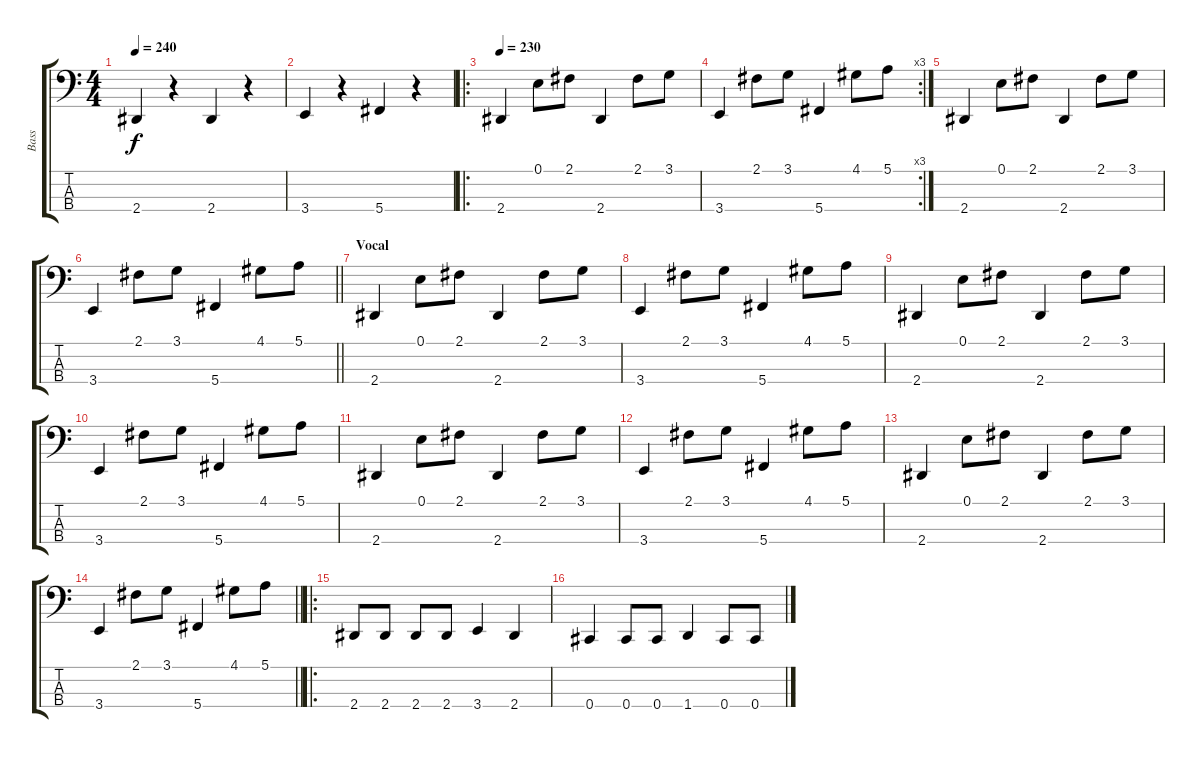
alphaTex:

\track ("Bass" "Bass") {instrument electricbassfinger}
\staff {score tabs}
\tuning (E2 B1 Gb1 Db1) {hide}
\ts (4 4)
\tempo 240
\clef f4
\ks c
2.4.4{dy f} r.4 2.4.4 r.4 |
3.4.4 r.4 5.4.4 r.4 |
\ro
\tempo 230
2.4.4 0.1.8 2.1.8 2.4.4 2.1.8 3.1.8 |
\rc 3
3.4.4 2.1.8 3.1.8 5.4.4 4.1.8 5.1.8 |
2.4.4 0.1.8 2.1.8 2.4.4 2.1.8 3.1.8 |
\barLineRight lightlight
3.4.4 2.1.8 3.1.8 5.4.4 4.1.8 5.1.8 |
\section ("" "Vocal")
2.4.4 0.1.8 2.1.8 2.4.4 2.1.8 3.1.8 |
3.4.4 2.1.8 3.1.8 5.4.4 4.1.8 5.1.8 |
2.4.4 0.1.8 2.1.8 2.4.4 2.1.8 3.1.8 |
3.4.4 2.1.8 3.1.8 5.4.4 4.1.8 5.1.8 |
2.4.4 0.1.8 2.1.8 2.4.4 2.1.8 3.1.8 |
3.4.4 2.1.8 3.1.8 5.4.4 4.1.8 5.1.8 |
2.4.4 0.1.8 2.1.8 2.4.4 2.1.8 3.1.8 |
\barLineRight lightlight
3.4.4 2.1.8 3.1.8 5.4.4 4.1.8 5.1.8 |
\ro
2.4.8 2.4.8 2.4.8 2.4.8 3.4.4 2.4.4 |
0.4.4 0.4.8 0.4.8 1.4.4 0.4.8 0.4.8
